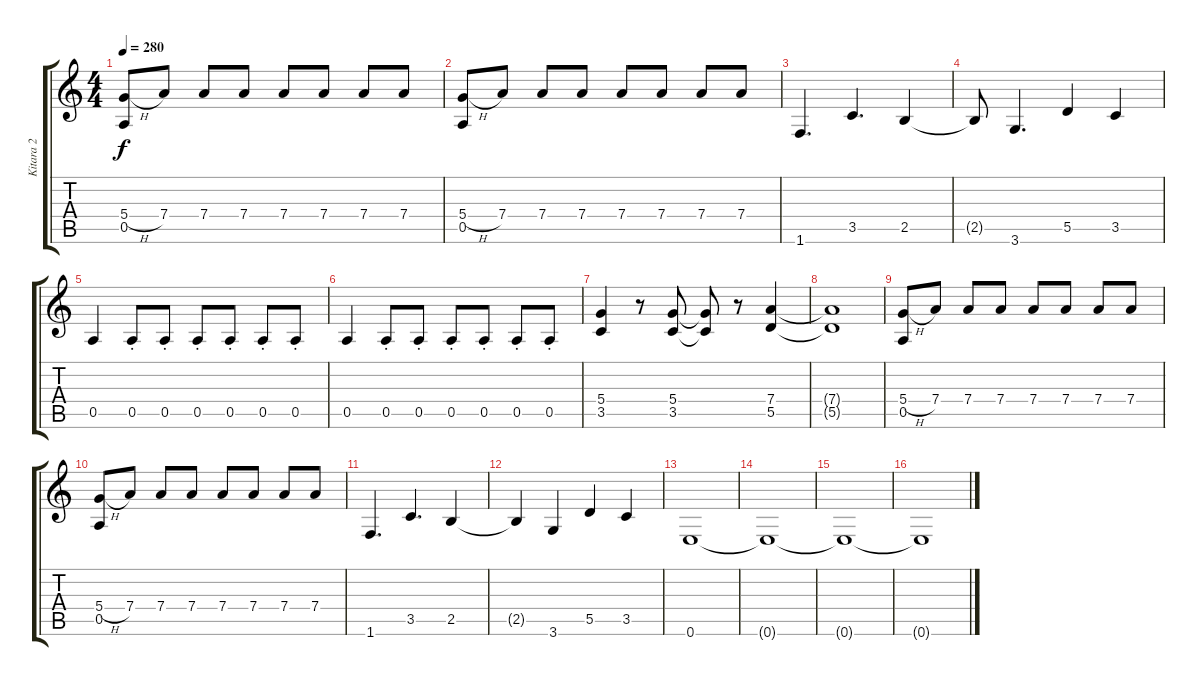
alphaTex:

\track ("Kitara 2" "Kitara 2") {instrument distortionguitar}
\staff {score tabs}
\tuning (E4 B3 G3 D3 A2 E2) {hide}
\ts (4 4)
\tempo 280
\clef g2
\ks c
(5.4{h} 0.5).8{dy f} 7.4.8 7.4.8 7.4.8 7.4.8 7.4.8 7.4.8 7.4.8 |
(5.4{h} 0.5).8 7.4.8 7.4.8 7.4.8 7.4.8 7.4.8 7.4.8 7.4.8 |
1.6.4{d} 3.5.4{d} 2.5.4 |
2.5{t}.8 3.6.4{d} 5.5.4 3.5.4 |
0.5.4 0.5{st}.8 0.5{st}.8 0.5{st}.8 0.5{st}.8 0.5{st}.8 0.5{st}.8 |
0.5.4 0.5{st}.8 0.5{st}.8 0.5{st}.8 0.5{st}.8 0.5{st}.8 0.5{st}.8 |
(5.4 3.5).4 r.8 (5.4 3.5).8 (5.4{t} 3.5{t}).8 r.8 (7.4 5.5).4 |
(7.4{t} 5.5{t}).1 |
(5.4{h} 0.5).8 7.4.8 7.4.8 7.4.8 7.4.8 7.4.8 7.4.8 7.4.8 |
(5.4{h} 0.5).8 7.4.8 7.4.8 7.4.8 7.4.8 7.4.8 7.4.8 7.4.8 |
1.6.4{d} 3.5.4{d} 2.5.4 |
2.5{t}.4 3.6.4 5.5.4 3.5.4 |
0.6.1 |
0.6{t}.1 |
0.6{t}.1 |
0.6{t}.1
